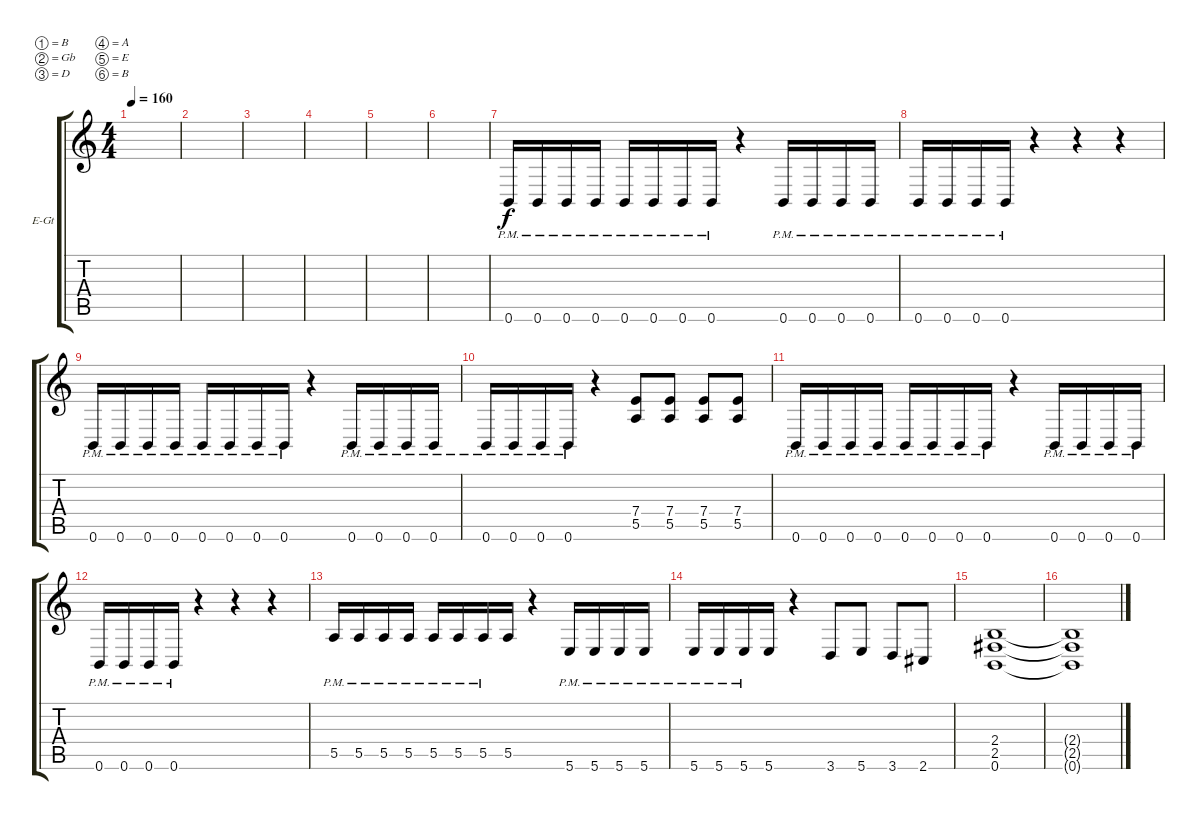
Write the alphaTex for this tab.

\bracketExtendMode groupsimilarinstruments
\firstSystemTrackNameOrientation horizontal
\otherSystemsTrackNameOrientation horizontal
\track ("Guitar 2" "E-Gt") {instrument distortionguitar}
\staff {score tabs}
\tuning (B3 Gb3 D3 A2 E2 B1)
\ts (4 4)
\tempo 160
\clef g2
\ks c
|
|
|
|
|
|
0.6{pm}.16 0.6{pm}.16 0.6{pm}.16 0.6{pm}.16 0.6{pm}.16 0.6{pm}.16 0.6{pm}.16 0.6{pm}.16 r.4 0.6{pm}.16 0.6{pm}.16 0.6{pm}.16 0.6{pm}.16 |
0.6{pm}.16 0.6{pm}.16 0.6{pm}.16 0.6{pm}.16 r.4 r.4 r.4 |
0.6{pm}.16 0.6{pm}.16 0.6{pm}.16 0.6{pm}.16 0.6{pm}.16 0.6{pm}.16 0.6{pm}.16 0.6{pm}.16 r.4 0.6{pm}.16 0.6{pm}.16 0.6{pm}.16 0.6{pm}.16 |
0.6{pm}.16 0.6{pm}.16 0.6{pm}.16 0.6{pm}.16 r.4 (5.5 7.4).8 (5.5 7.4).8 (5.5 7.4).8 (5.5 7.4).8 |
0.6{pm}.16 0.6{pm}.16 0.6{pm}.16 0.6{pm}.16 0.6{pm}.16 0.6{pm}.16 0.6{pm}.16 0.6{pm}.16 r.4 0.6{pm}.16 0.6{pm}.16 0.6{pm}.16 0.6{pm}.16 |
0.6{pm}.16 0.6{pm}.16 0.6{pm}.16 0.6{pm}.16 r.4 r.4 r.4 |
5.5{pm}.16 5.5{pm}.16 5.5{pm}.16 5.5{pm}.16 5.5{pm}.16 5.5{pm}.16 5.5{pm}.16 5.5.16 r.4 5.6{pm}.16 5.6{pm}.16 5.6{pm}.16 5.6{pm}.16 |
5.6{pm}.16 5.6{pm}.16 5.6{pm}.16 5.6.16 r.4 3.6.8 5.6.8 3.6.8 2.6.8 |
(0.6 2.5 2.4).1 |
(0.6{t} 2.5{t} 2.4{t}).1
